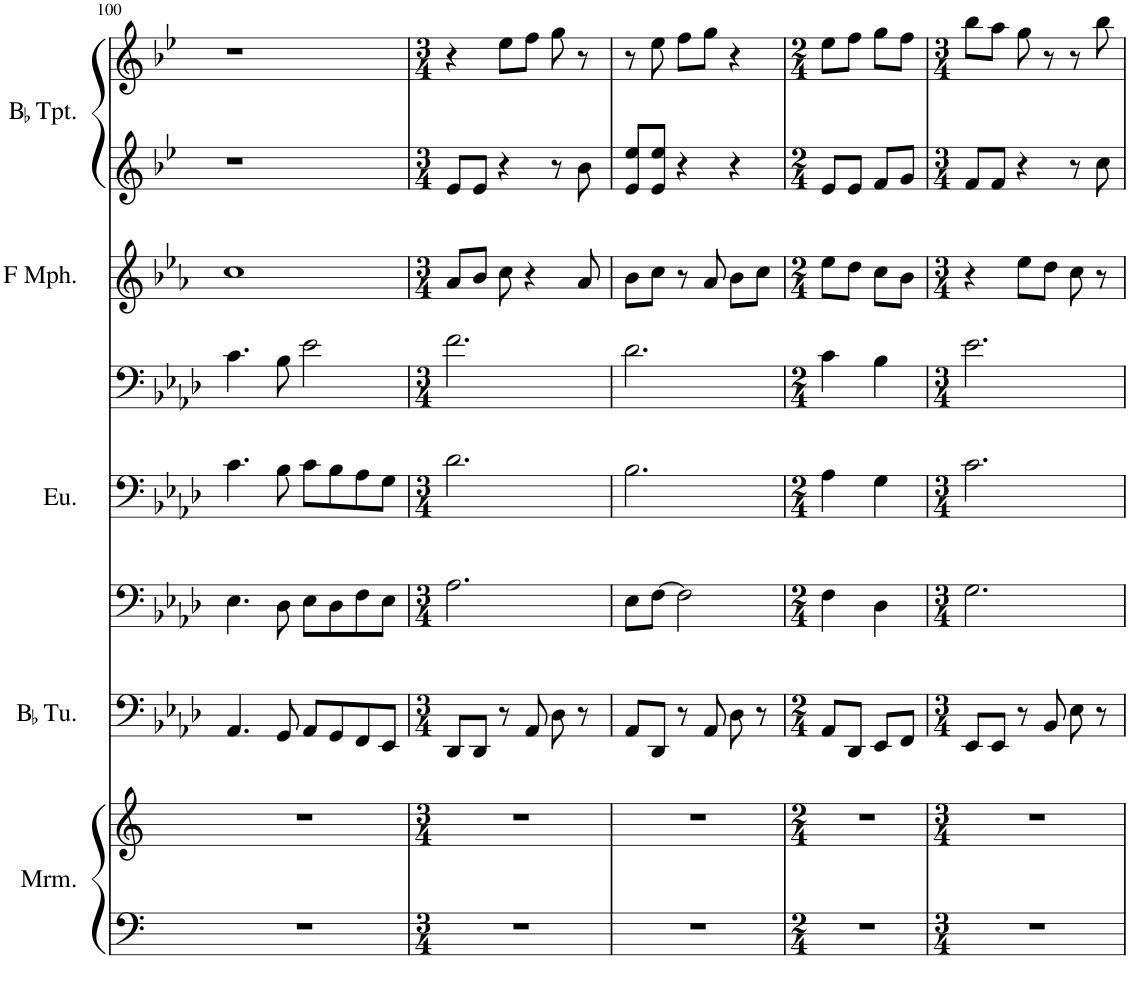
**kern	**kern	**kern	**kern	**kern	**kern	**kern	**kern	**kern
*part5	*part5	*part4	*part3	*part3	*part3	*part2	*part1	*part1
*staff9	*staff8	*staff7	*staff6	*staff5	*staff4	*staff3	*staff2	*staff1
*I"Marimba	*	*I"BaccidentalFlat Tuba	*I"Euphonium	*	*	*I"F Mellophone	*I"BaccidentalFlat Trumpet	*
*I'Mrm.	*	*I'BaccidentalFlat Tu.	*I'Eu.	*	*	*I'F Mph.	*I'BaccidentalFlat Tpt.	*
!!LO:PB:g=z
*clefF4	*clefG2	*clefF4	*clefF4	*clefF4	*clefF4	*clefG2	*clefG2	*clefG2
*	*	*Trd4c7	*Trd4c7	*Trd4c7	*Trd4c7	*Trd4c7	*Trd1c2	*Trd1c2
*k[]	*k[]	*k[b-e-a-d-]	*k[b-e-a-d-]	*k[b-e-a-d-]	*k[b-e-a-d-]	*k[b-e-a-]	*k[b-e-]	*k[b-e-]
*M4/4	*M4/4	*M4/4	*M4/4	*M4/4	*M4/4	*M4/4	*M4/4	*M4/4
=100	=100	=100	=100	=100	=100	=100	=100	=100
1r	1r	4.AA-/	4.E-\	4.c\	4.c\	1cc	1r	1r
.	.	8GG/	8D-\	8B-\	8B-\	.	.	.
.	.	8AA-/L	8E-\L	8c\L	2e-\	.	.	.
.	.	8GG/	8D-\	8B-\	.	.	.	.
.	.	8FF/	8F\	8A-\	.	.	.	.
.	.	8EE-/J	8E-\J	8G\J	.	.	.	.
=101	=101	=101	=101	=101	=101	=101	=101	=101
*M3/4	*M3/4	*M3/4	*M3/4	*M3/4	*M3/4	*M3/4	*M3/4	*M3/4
2.r	2.r	8DD-/L	2.A-\	2.d-\	2.f\	8a-/L	8e-/L	4r
.	.	8DD-/J	.	.	.	8b-/J	8e-/J	.
.	.	8r	.	.	.	8cc\	4r	8ee-\L
.	.	8AA-/	.	.	.	4r	.	8ff\J
.	.	8D-\	.	.	.	.	8r	8gg\
.	.	8r	.	.	.	8a-/	8b-\	8r
=102	=102	=102	=102	=102	=102	=102	=102	=102
2.r	2.r	8AA-/L	8E-\L	2.B-\	2.d-\	8b-\L	8e-/ 8ee-/L	8r
.	.	8DD-/J	[8F\J	.	.	8cc\J	8e-/ 8ee-/J	8ee-\
.	.	8r	2F\]	.	.	8r	4r	8ff\L
.	.	8AA-/	.	.	.	8a-/	.	8gg\J
.	.	8D-\	.	.	.	8b-\L	4r	4r
.	.	8r	.	.	.	8cc\J	.	.
=103	=103	=103	=103	=103	=103	=103	=103	=103
*M2/4	*M2/4	*M2/4	*M2/4	*M2/4	*M2/4	*M2/4	*M2/4	*M2/4
2r	2r	8AA-/L	4F\	4A-\	4c\	8ee-\L	8e-/L	8ee-\L
.	.	8DD-/J	.	.	.	8dd\J	8e-/J	8ff\J
.	.	8EE-/L	4D-\	4G\	4B-\	8cc\L	8f/L	8gg\L
.	.	8FF/J	.	.	.	8b-\J	8g/J	8ff\J
=104	=104	=104	=104	=104	=104	=104	=104	=104
*M3/4	*M3/4	*M3/4	*M3/4	*M3/4	*M3/4	*M3/4	*M3/4	*M3/4
2.r	2.r	8EE-/L	2.G\	2.c\	2.e-\	4r	8f/L	8bb-\L
.	.	8EE-/J	.	.	.	.	8f/J	8aa\J
.	.	8r	.	.	.	8ee-\L	4r	8gg\
.	.	8BB-/	.	.	.	8dd\J	.	8r
.	.	8E-\	.	.	.	8cc\	8r	8r
.	.	8r	.	.	.	8r	8cc\	8bb-\
=	=	=	=	=	=	=	=	=
*-	*-	*-	*-	*-	*-	*-	*-	*-
